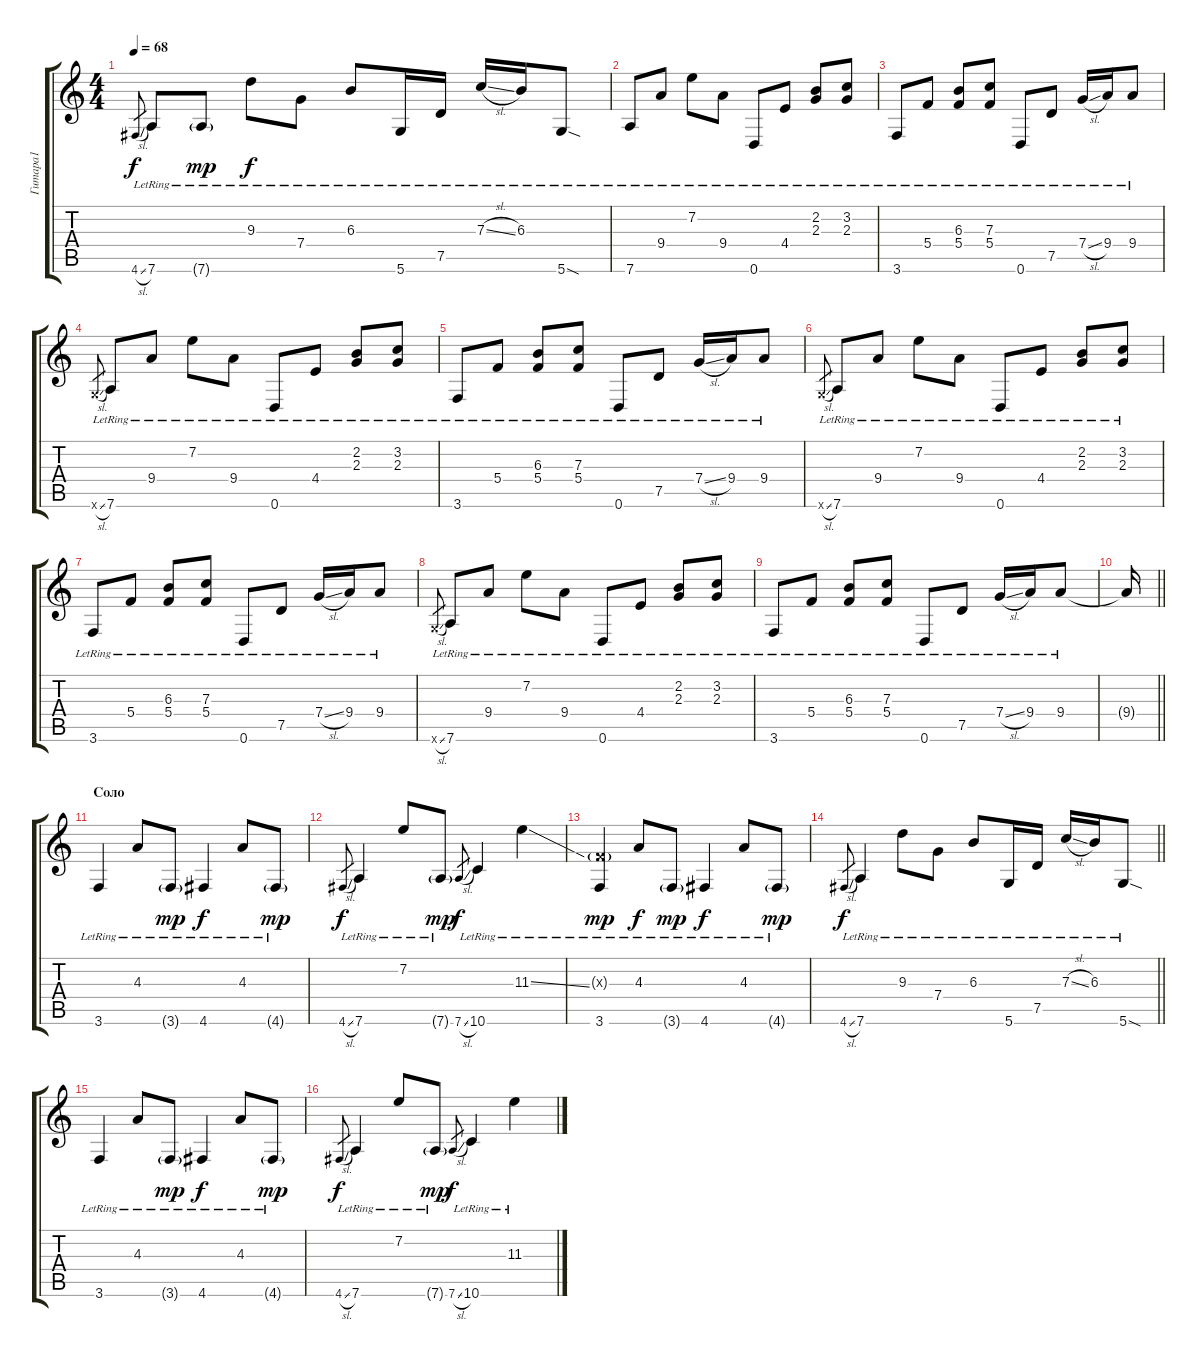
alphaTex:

\track ("Гитара1" "Гитара1") {instrument acousticguitarsteel}
\staff {score tabs}
\tuning (D4 A3 F3 C3 G2 D2) {hide}
\ts (4 4)
\tempo 68
\clef g2
\ks c
4.6{sl}.8{gr dy f} 7.6{lr}.8 7.6{g lr}.8{dy mp} 9.3{lr}.8{dy f} 7.4{lr}.8 6.3{lr}.8 5.6{lr}.16 7.5{lr}.16 7.3{sl lr}.16 6.3{lr}.16 5.6{sod lr}.8 |
7.6{lr}.8 9.4{lr}.8 7.2{lr}.8 9.4{lr}.8 0.6{lr}.8 4.4{lr}.8 (2.2{lr} 2.3).8 (3.2{lr} 2.3).8 |
3.6{lr}.8 5.4{lr}.8 (6.3{lr} 5.4).8 (7.3{lr} 5.4).8 0.6{lr}.8 7.5{lr}.8 7.4{sl lr}.16 9.4{lr}.16 9.4{lr}.8 |
5.6{sl x}.8{gr} 7.6{lr}.8 9.4{lr}.8 7.2{lr}.8 9.4{lr}.8 0.6{lr}.8 4.4{lr}.8 (2.2{lr} 2.3).8 (3.2{lr} 2.3).8 |
3.6{lr}.8 5.4{lr}.8 (6.3{lr} 5.4).8 (7.3{lr} 5.4).8 0.6{lr}.8 7.5{lr}.8 7.4{sl lr}.16 9.4{lr}.16 9.4{lr}.8 |
5.6{sl x}.8{gr} 7.6{lr}.8 9.4{lr}.8 7.2{lr}.8 9.4{lr}.8 0.6{lr}.8 4.4{lr}.8 (2.2{lr} 2.3).8 (3.2{lr} 2.3).8 |
3.6{lr}.8 5.4{lr}.8 (6.3{lr} 5.4).8 (7.3{lr} 5.4).8 0.6{lr}.8 7.5{lr}.8 7.4{sl lr}.16 9.4{lr}.16 9.4{lr}.8 |
5.6{sl x}.8{gr} 7.6{lr}.8 9.4{lr}.8 7.2{lr}.8 9.4{lr}.8 0.6{lr}.8 4.4{lr}.8 (2.2{lr} 2.3).8 (3.2{lr} 2.3).8 |
3.6{lr}.8 5.4{lr}.8 (6.3{lr} 5.4).8 (7.3{lr} 5.4).8 0.6{lr}.8 7.5{lr}.8 7.4{sl lr}.16 9.4{lr}.16 9.4{lr}.8 |
\barLineRight lightlight
9.4{t}.16 |
\section ("" "Соло")
3.6{lr}.4 4.3{lr}.8 3.6{g lr}.8{dy mp} 4.6{lr}.4{dy f} 4.3{lr}.8 4.6{g lr}.8{dy mp} |
4.6{sl}.8{gr dy f} 7.6{lr}.4 7.2{lr}.8 7.6{g lr}.8{dy mp} 7.6{sl}.8{gr dy f} 10.6{lr}.4 11.3{ss lr}.4 |
(0.3{g x} 3.6{lr}).4{dy mp} 4.3{lr}.8{dy f} 3.6{g lr}.8{dy mp} 4.6{lr}.4{dy f} 4.3{lr}.8 4.6{g lr}.8{dy mp} |
\barLineRight lightlight
4.6{sl}.8{gr dy f} 7.6{lr}.4 9.3{lr}.8 7.4{lr}.8 6.3{lr}.8 5.6{lr}.16 7.5{lr}.16 7.3{sl lr}.16 6.3{lr}.16 5.6{sod lr}.8 |
3.6{lr}.4 4.3{lr}.8 3.6{g lr}.8{dy mp} 4.6{lr}.4{dy f} 4.3{lr}.8 4.6{g lr}.8{dy mp} |
4.6{sl}.8{gr dy f} 7.6{lr}.4 7.2{lr}.8 7.6{g lr}.8{dy mp} 7.6{sl}.8{gr dy f} 10.6{lr}.4 11.3{ss lr}.4
